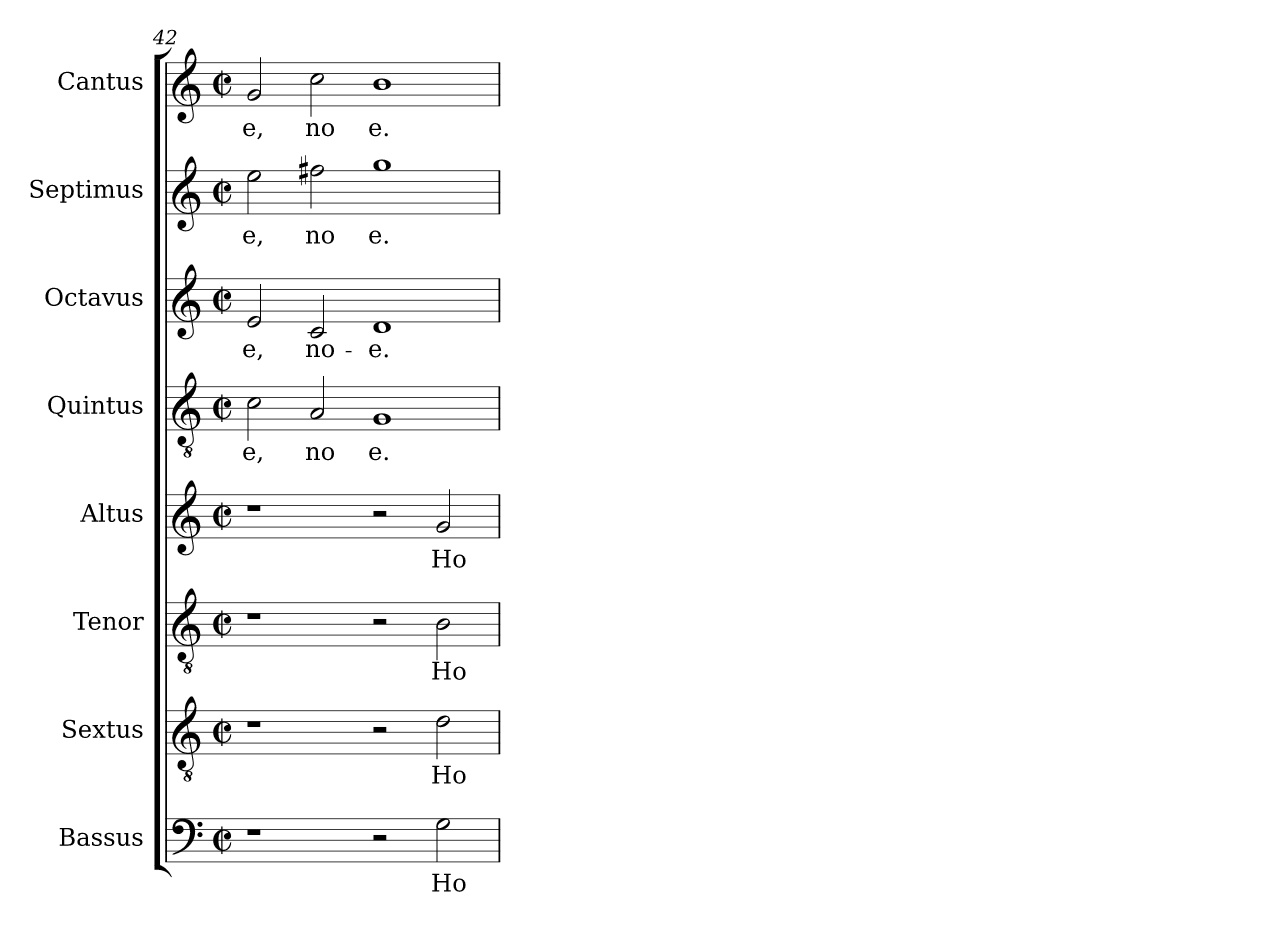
**kern	**text	**kern	**text	**kern	**text	**kern	**text	**kern	**text	**kern	**text	**kern	**text	**kern	**text
*part8	*part8	*part7	*part7	*part6	*part6	*part5	*part5	*part4	*part4	*part3	*part3	*part2	*part2	*part1	*part1
*staff8	*staff8	*staff7	*staff7	*staff6	*staff6	*staff5	*staff5	*staff4	*staff4	*staff3	*staff3	*staff2	*staff2	*staff1	*staff1
*I"Bassus	*	*I"Sextus	*	*I"Tenor	*	*I"Altus	*	*I"Quintus	*	*I"Octavus	*	*I"Septimus	*	*I"Cantus	*
*clefF4	*	*clefGv2	*	*clefGv2	*	*clefG2	*	*clefGv2	*	*clefG2	*	*clefG2	*	*clefG2	*
*M2/2	*	*M2/2	*	*M2/2	*	*M2/2	*	*M2/2	*	*M2/2	*	*M2/2	*	*M2/2	*
*met(c|)	*	*met(c|)	*	*met(c|)	*	*met(c|)	*	*met(c|)	*	*met(c|)	*	*met(c|)	*	*met(c|)	*
=42	=42	=42	=42	=42	=42	=42	=42	=42	=42	=42	=42	=42	=42	=42	=42
!	!	!	!	!	!	!	!	!	!LO:LY:b:cj	!	!LO:LY:b:cj	!	!LO:LY:b:cj	!	!LO:LY:b:cj
1r	.	1r	.	1r	.	1r	.	2c\	e,	2e/	-e,	2ee\	e,	2g/	e,
!	!	!	!	!	!	!	!	!	!LO:LY:b:cj	!	!LO:LY:b:cj	!	!LO:LY:b:cj	!	!LO:LY:b:cj
.	.	.	.	.	.	.	.	2A/	no	2c/	no-	2ff#X\	no	2cc\	no
!	!	!	!	!	!	!	!	!	!LO:LY:b:cj	!	!LO:LY:b:cj	!	!LO:LY:b:cj	!	!LO:LY:b:cj
2r	.	2r	.	2r	.	2r	.	1G	e.	1d	-e.	1gg	e.	1b	e.
!	!LO:LY:b	!	!LO:LY:b	!	!LO:LY:b	!	!LO:LY:b	!	!	!	!	!	!	!	!
2G\	Ho-	2d\	Ho	2B\	Ho-	2g/	Ho-	.	.	.	.	.	.	.	.
=	=	=	=	=	=	=	=	=	=	=	=	=	=	=	=
*-	*-	*-	*-	*-	*-	*-	*-	*-	*-	*-	*-	*-	*-	*-	*-
